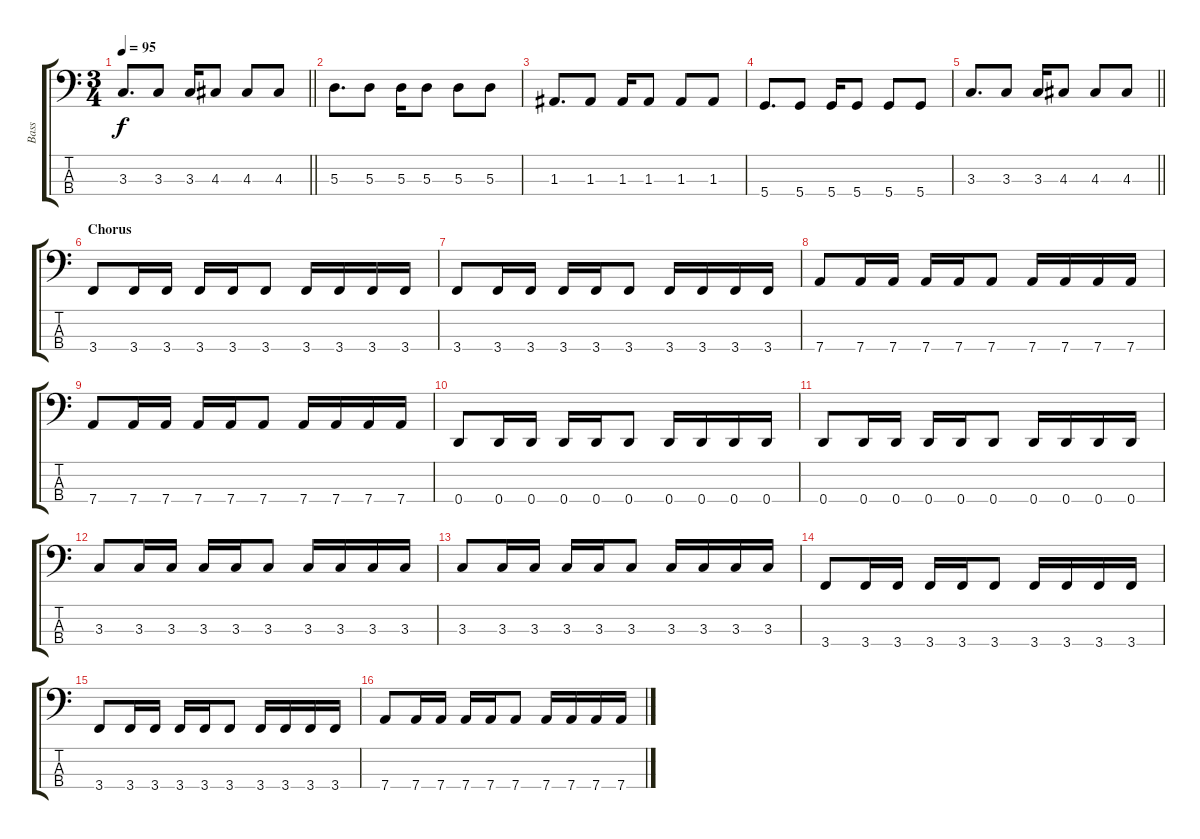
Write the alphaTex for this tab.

\track ("Bass" "Bass") {instrument electricbasspick}
\staff {score tabs}
\tuning (G2 D2 A1 D1) {hide}
\ts (3 4)
\tempo 95
\clef f4
\barLineRight lightlight
\ks c
3.3.8{d dy f} 3.3.8 3.3.16 4.3.8 4.3.8 4.3.8 |
5.3.8{d} 5.3.8 5.3.16 5.3.8 5.3.8 5.3.8 |
1.3.8{d} 1.3.8 1.3.16 1.3.8 1.3.8 1.3.8 |
5.4.8{d} 5.4.8 5.4.16 5.4.8 5.4.8 5.4.8 |
\barLineRight lightlight
3.3.8{d} 3.3.8 3.3.16 4.3.8 4.3.8 4.3.8 |
\section ("" "Chorus")
3.4.8 3.4.16 3.4.16 3.4.16 3.4.16 3.4.8 3.4.16 3.4.16 3.4.16 3.4.16 |
3.4.8 3.4.16 3.4.16 3.4.16 3.4.16 3.4.8 3.4.16 3.4.16 3.4.16 3.4.16 |
7.4.8 7.4.16 7.4.16 7.4.16 7.4.16 7.4.8 7.4.16 7.4.16 7.4.16 7.4.16 |
7.4.8 7.4.16 7.4.16 7.4.16 7.4.16 7.4.8 7.4.16 7.4.16 7.4.16 7.4.16 |
0.4.8 0.4.16 0.4.16 0.4.16 0.4.16 0.4.8 0.4.16 0.4.16 0.4.16 0.4.16 |
0.4.8 0.4.16 0.4.16 0.4.16 0.4.16 0.4.8 0.4.16 0.4.16 0.4.16 0.4.16 |
3.3.8 3.3.16 3.3.16 3.3.16 3.3.16 3.3.8 3.3.16 3.3.16 3.3.16 3.3.16 |
3.3.8 3.3.16 3.3.16 3.3.16 3.3.16 3.3.8 3.3.16 3.3.16 3.3.16 3.3.16 |
3.4.8 3.4.16 3.4.16 3.4.16 3.4.16 3.4.8 3.4.16 3.4.16 3.4.16 3.4.16 |
3.4.8 3.4.16 3.4.16 3.4.16 3.4.16 3.4.8 3.4.16 3.4.16 3.4.16 3.4.16 |
7.4.8 7.4.16 7.4.16 7.4.16 7.4.16 7.4.8 7.4.16 7.4.16 7.4.16 7.4.16
